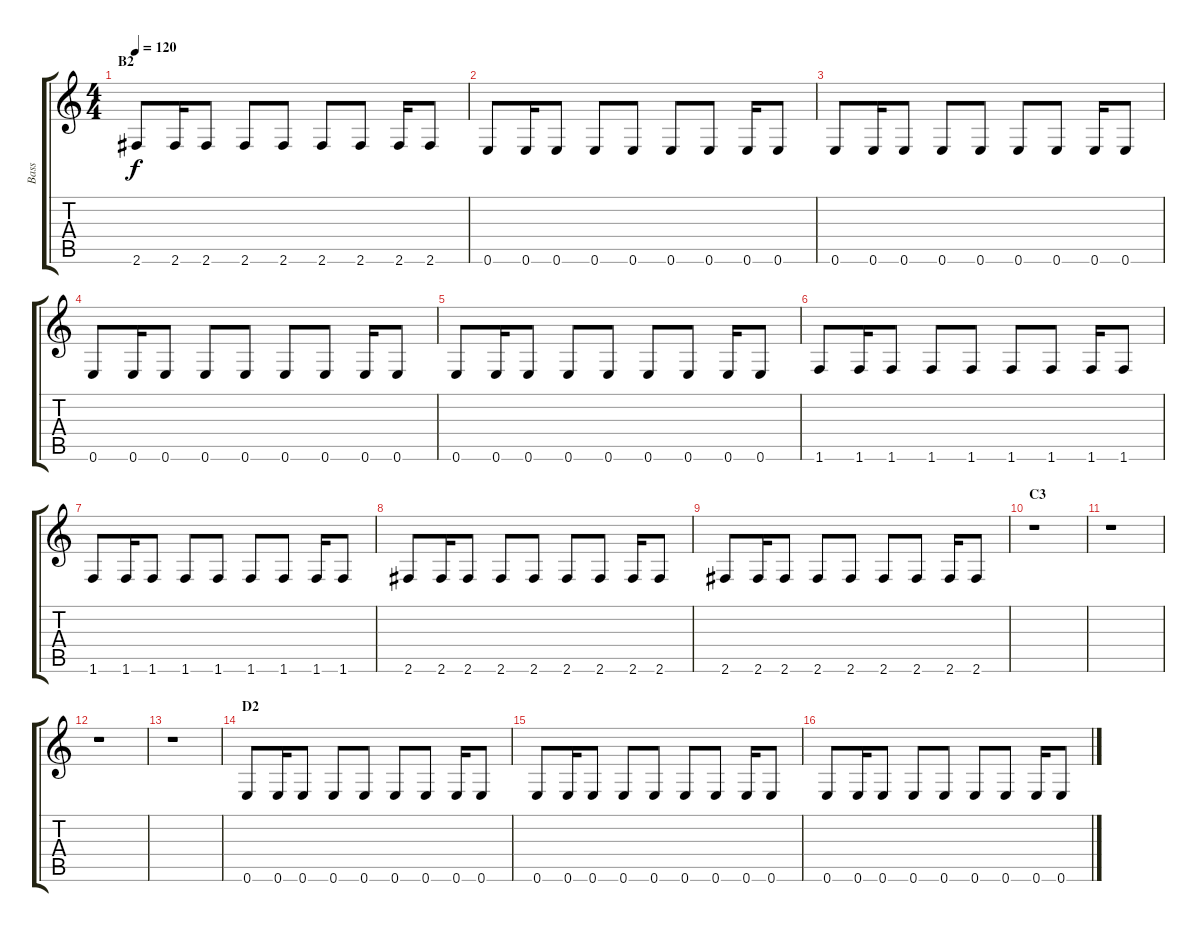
\track ("Bass" "Bass") {instrument fretlessbass}
\staff {score tabs}
\tuning (E4 B3 G3 D3 A2 E2) {hide}
\ts (4 4)
\section ("" "B2")
\tempo 120
\clef g2
\ks c
2.6.8{dy f} 2.6.16 2.6.8 2.6.8 2.6.8 2.6.8 2.6.8 2.6.16 2.6.8 |
0.6.8 0.6.16 0.6.8 0.6.8 0.6.8 0.6.8 0.6.8 0.6.16 0.6.8 |
0.6.8 0.6.16 0.6.8 0.6.8 0.6.8 0.6.8 0.6.8 0.6.16 0.6.8 |
0.6.8 0.6.16 0.6.8 0.6.8 0.6.8 0.6.8 0.6.8 0.6.16 0.6.8 |
0.6.8 0.6.16 0.6.8 0.6.8 0.6.8 0.6.8 0.6.8 0.6.16 0.6.8 |
1.6.8 1.6.16 1.6.8 1.6.8 1.6.8 1.6.8 1.6.8 1.6.16 1.6.8 |
1.6.8 1.6.16 1.6.8 1.6.8 1.6.8 1.6.8 1.6.8 1.6.16 1.6.8 |
2.6.8 2.6.16 2.6.8 2.6.8 2.6.8 2.6.8 2.6.8 2.6.16 2.6.8 |
2.6.8 2.6.16 2.6.8 2.6.8 2.6.8 2.6.8 2.6.8 2.6.16 2.6.8 |
\section ("" "C3")
r.1 |
r.1 |
r.1 |
r.1 |
\section ("" "D2")
0.6.8 0.6.16 0.6.8 0.6.8 0.6.8 0.6.8 0.6.8 0.6.16 0.6.8 |
0.6.8 0.6.16 0.6.8 0.6.8 0.6.8 0.6.8 0.6.8 0.6.16 0.6.8 |
0.6.8 0.6.16 0.6.8 0.6.8 0.6.8 0.6.8 0.6.8 0.6.16 0.6.8
